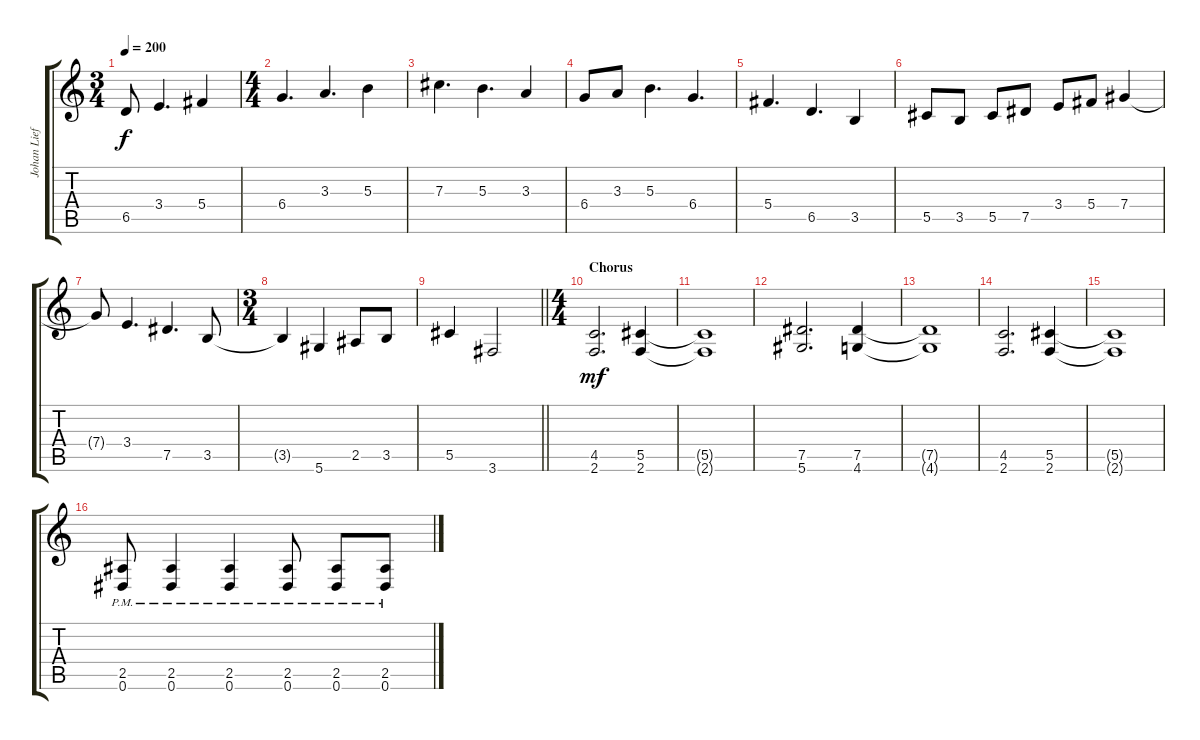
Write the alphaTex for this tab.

\track ("Johan Liefvendahl" "Johan Lief") {instrument overdrivenguitar}
\staff {score tabs}
\tuning (Eb4 Bb3 Gb3 Db3 Ab2 Eb2) {hide}
\ts (3 4)
\tempo 200
\clef g2
\ks c
6.5{t}.8{dy f} 3.4.4{d} 5.4.4 |
\ts (4 4)
6.4.4{d} 3.3.4{d} 5.3.4 |
7.3.4{d} 5.3.4{d} 3.3.4 |
6.4.8 3.3.8 5.3.4{d} 6.4.4{d} |
5.4.4{d} 6.5.4{d} 3.5.4 |
5.5.8 3.5.8 5.5.8 7.5.8 3.4.8 5.4.8 7.4.4 |
7.4{t}.8 3.4.4{d} 7.5.4{d} 3.5.8 |
\ts (3 4)
3.5{t}.4 5.6.4 2.5.8 3.5.8 |
\barLineRight lightlight
5.5.4 3.6.2 |
\ts (4 4)
\section ("" "Chorus")
(4.5 2.6).2{d dy mf} (5.5 2.6).4 |
(5.5{t} 2.6{t}).1 |
(7.5 5.6).2{d} (7.5 4.6).4 |
(7.5{t} 4.6{t}).1 |
(4.5 2.6).2{d} (5.5 2.6).4 |
(5.5{t} 2.6{t}).1 |
(2.5{pm} 0.6{pm}).8 (2.5{pm} 0.6{pm}).4 (2.5{pm} 0.6{pm}).4 (2.5{pm} 0.6{pm}).8 (2.5{pm} 0.6{pm}).8 (2.5{pm} 0.6{pm}).8
